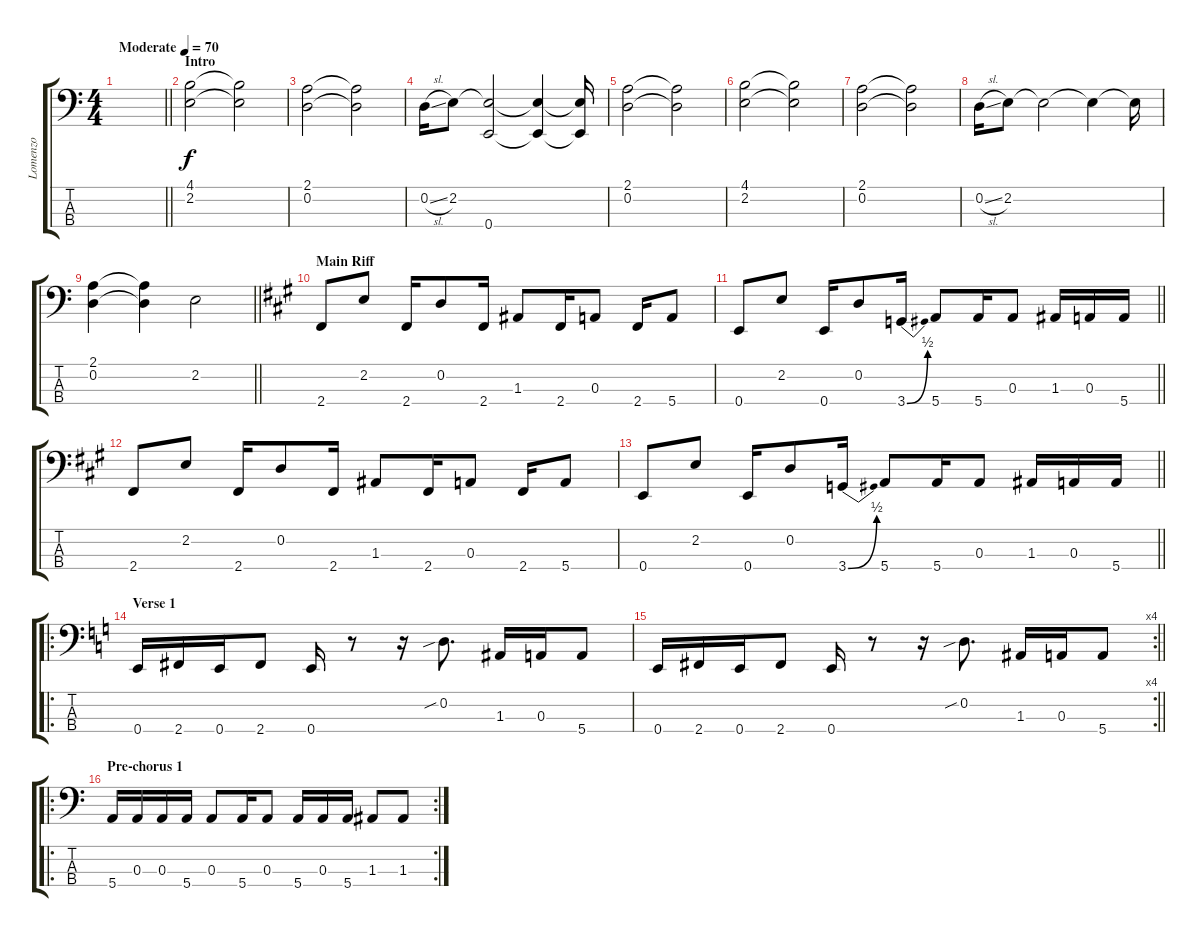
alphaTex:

\track ("Lomenzo" "Lomenzo") {instrument electricbassfinger}
\staff {score tabs}
\tuning (G2 D2 A1 E1) {hide}
\ts (4 4)
\tempo (70 "Moderate")
\clef f4
\barLineRight lightlight
\ks c
|
\section ("" "Intro")
(4.1 2.2).2 (4.1{t} 2.2{t}).2 |
(2.1 0.2).2 (2.1{t} 0.2{t}).2 |
0.2{sl}.16 2.2.8 (2.2{t} 0.4).2 (2.2{t} 0.4{t}).4 (2.2{t} 0.4{t}).16 |
(2.1 0.2).2 (2.1{t} 0.2{t}).2 |
(4.1 2.2).2 (4.1{t} 2.2{t}).2 |
(2.1 0.2).2 (2.1{t} 0.2{t}).2 |
0.2{sl}.16 2.2.8 2.2{t}.2 2.2{t}.4 2.2{t}.16 |
\barLineRight lightlight
(2.1 0.2).4 (2.1{t} 0.2{t}).4 2.2.2 |
\section ("" "Main Riff")
\ks a
2.4.8 2.2.8 2.4.16 0.2.8 2.4.16 1.3.8 2.4.16 0.3.8 2.4.16 5.4.8 |
\barLineRight lightlight
0.4.8 2.2.8 0.4.16 0.2.8 3.4{be (bend 0 0 60 2)}.16 5.4.8 5.4.16 0.3.8 1.3.16 0.3.16 5.4.16 |
2.4.8 2.2.8 2.4.16 0.2.8 2.4.16 1.3.8 2.4.16 0.3.8 2.4.16 5.4.8 |
\barLineRight lightlight
0.4.8 2.2.8 0.4.16 0.2.8 3.4{be (bend 0 0 60 2)}.16 5.4.8 5.4.16 0.3.8 1.3.16 0.3.16 5.4.16 |
\ro
\section ("" "Verse 1")
\ks c
0.4.16 2.4.16 0.4.16 2.4.8 0.4.16 r.8 r.16 0.2{sib}.8{d} 1.3.16 0.3.16 5.4.8 |
\rc 4
\barLineRight lightlight
0.4.16 2.4.16 0.4.16 2.4.8 0.4.16 r.8 r.16 0.2{sib}.8{d} 1.3.16 0.3.16 5.4.8 |
\ro
\rc 2
\section ("" "Pre-chorus 1")
5.4.16 0.3.16 0.3.16 5.4.16 0.3.8 5.4.16 0.3.8 5.4.16 0.3.16 5.4.16 1.3.8 1.3.8
